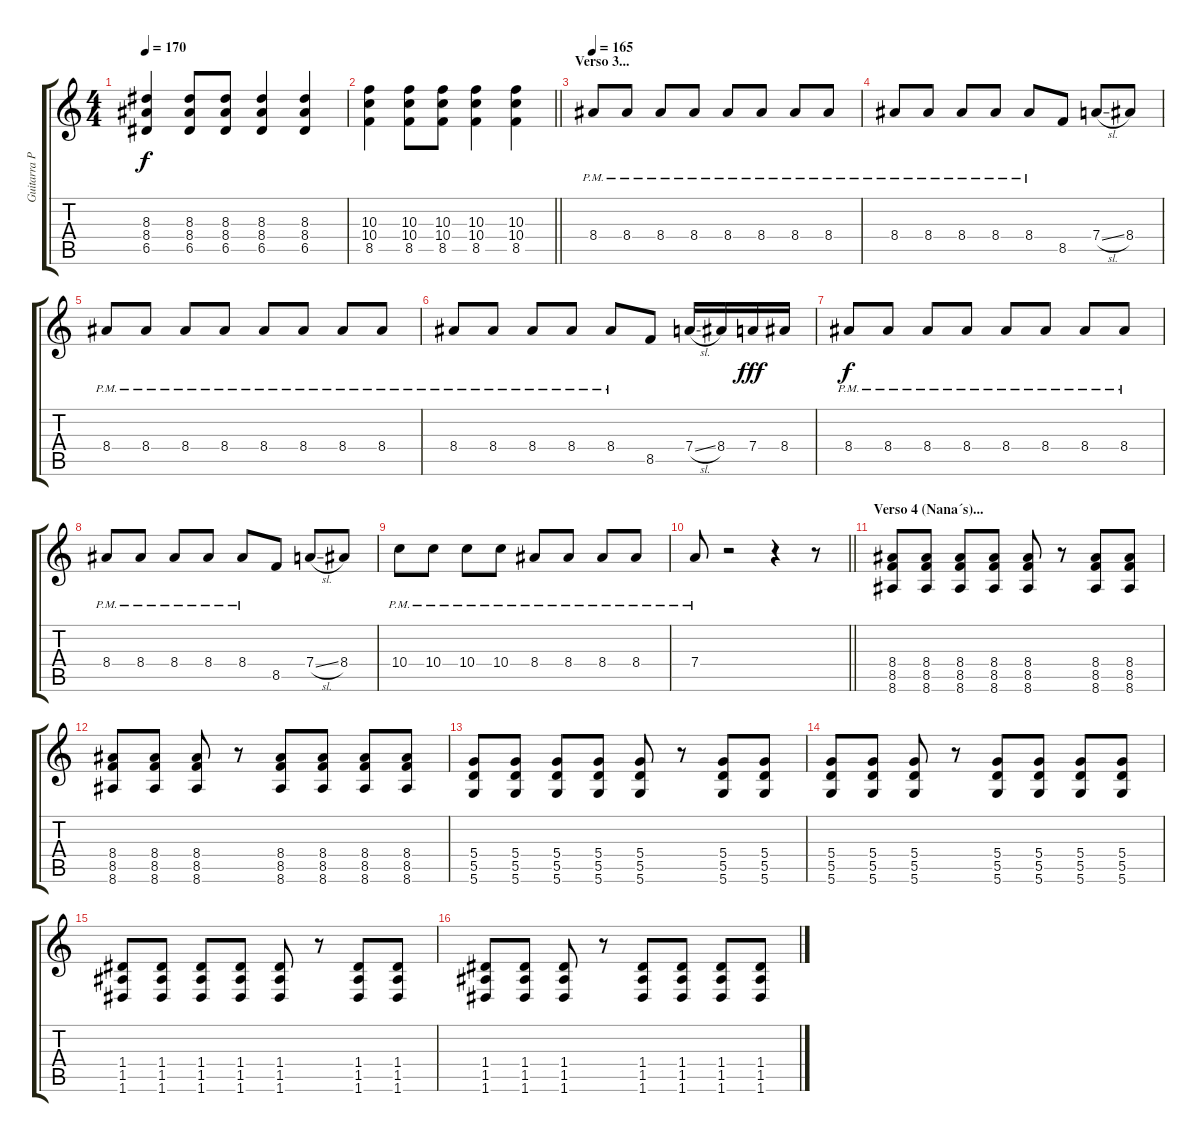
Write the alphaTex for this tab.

\track ("Guitarra Principal" "Guitarra P") {instrument distortionguitar}
\staff {score tabs}
\tuning (E4 B3 G3 D3 A2 D2) {hide}
\ts (4 4)
\tempo 170
\clef g2
\ks c
(8.3 8.4 6.5).4{dy f} (8.3 8.4 6.5).8 (8.3 8.4 6.5).8 (8.3 8.4 6.5).4 (8.3 8.4 6.5).4 |
\barLineRight lightlight
(10.3 10.4 8.5).4 (10.3 10.4 8.5).8 (10.3 10.4 8.5).8 (10.3 10.4 8.5).4 (10.3 10.4 8.5).4 |
\section ("" "Verso 3...")
\tempo 165
8.4{pm}.8 8.4{pm}.8 8.4{pm}.8 8.4{pm}.8 8.4{pm}.8 8.4{pm}.8 8.4{pm}.8 8.4{pm}.8 |
8.4{pm}.8 8.4{pm}.8 8.4{pm}.8 8.4{pm}.8 8.4{pm}.8 8.5.8 7.4{sl}.8 8.4.8 |
8.4{pm}.8 8.4{pm}.8 8.4{pm}.8 8.4{pm}.8 8.4{pm}.8 8.4{pm}.8 8.4{pm}.8 8.4{pm}.8 |
8.4{pm}.8 8.4{pm}.8 8.4{pm}.8 8.4{pm}.8 8.4{pm}.8 8.5.8 7.4{sl}.16 8.4.16 7.4.16{dy fff} 8.4.16 |
8.4{pm}.8{dy f} 8.4{pm}.8 8.4{pm}.8 8.4{pm}.8 8.4{pm}.8 8.4{pm}.8 8.4{pm}.8 8.4{pm}.8 |
8.4{pm}.8 8.4{pm}.8 8.4{pm}.8 8.4{pm}.8 8.4{pm}.8 8.5.8 7.4{sl}.8 8.4.8 |
10.4{pm}.8 10.4{pm}.8 10.4{pm}.8 10.4{pm}.8 8.4{pm}.8 8.4{pm}.8 8.4{pm}.8 8.4{pm}.8 |
\barLineRight lightlight
7.4{pm}.8 r.2 r.4 r.8 |
\section ("" "Verso 4 (Nana´s)...")
(8.4 8.5 8.6).8 (8.4 8.5 8.6).8 (8.4 8.5 8.6).8 (8.4 8.5 8.6).8 (8.4 8.5 8.6).8 r.8 (8.4 8.5 8.6).8 (8.4 8.5 8.6).8 |
(8.4 8.5 8.6).8 (8.4 8.5 8.6).8 (8.4 8.5 8.6).8 r.8 (8.4 8.5 8.6).8 (8.4 8.5 8.6).8 (8.4 8.5 8.6).8 (8.4 8.5 8.6).8 |
(5.4 5.5 5.6).8 (5.4 5.5 5.6).8 (5.4 5.5 5.6).8 (5.4 5.5 5.6).8 (5.4 5.5 5.6).8 r.8 (5.4 5.5 5.6).8 (5.4 5.5 5.6).8 |
(5.4 5.5 5.6).8 (5.4 5.5 5.6).8 (5.4 5.5 5.6).8 r.8 (5.4 5.5 5.6).8 (5.4 5.5 5.6).8 (5.4 5.5 5.6).8 (5.4 5.5 5.6).8 |
(1.4 1.5 1.6).8 (1.4 1.5 1.6).8 (1.4 1.5 1.6).8 (1.4 1.5 1.6).8 (1.4 1.5 1.6).8 r.8 (1.4 1.5 1.6).8 (1.4 1.5 1.6).8 |
(1.4 1.5 1.6).8 (1.4 1.5 1.6).8 (1.4 1.5 1.6).8 r.8 (1.4 1.5 1.6).8 (1.4 1.5 1.6).8 (1.4 1.5 1.6).8 (1.4 1.5 1.6).8
